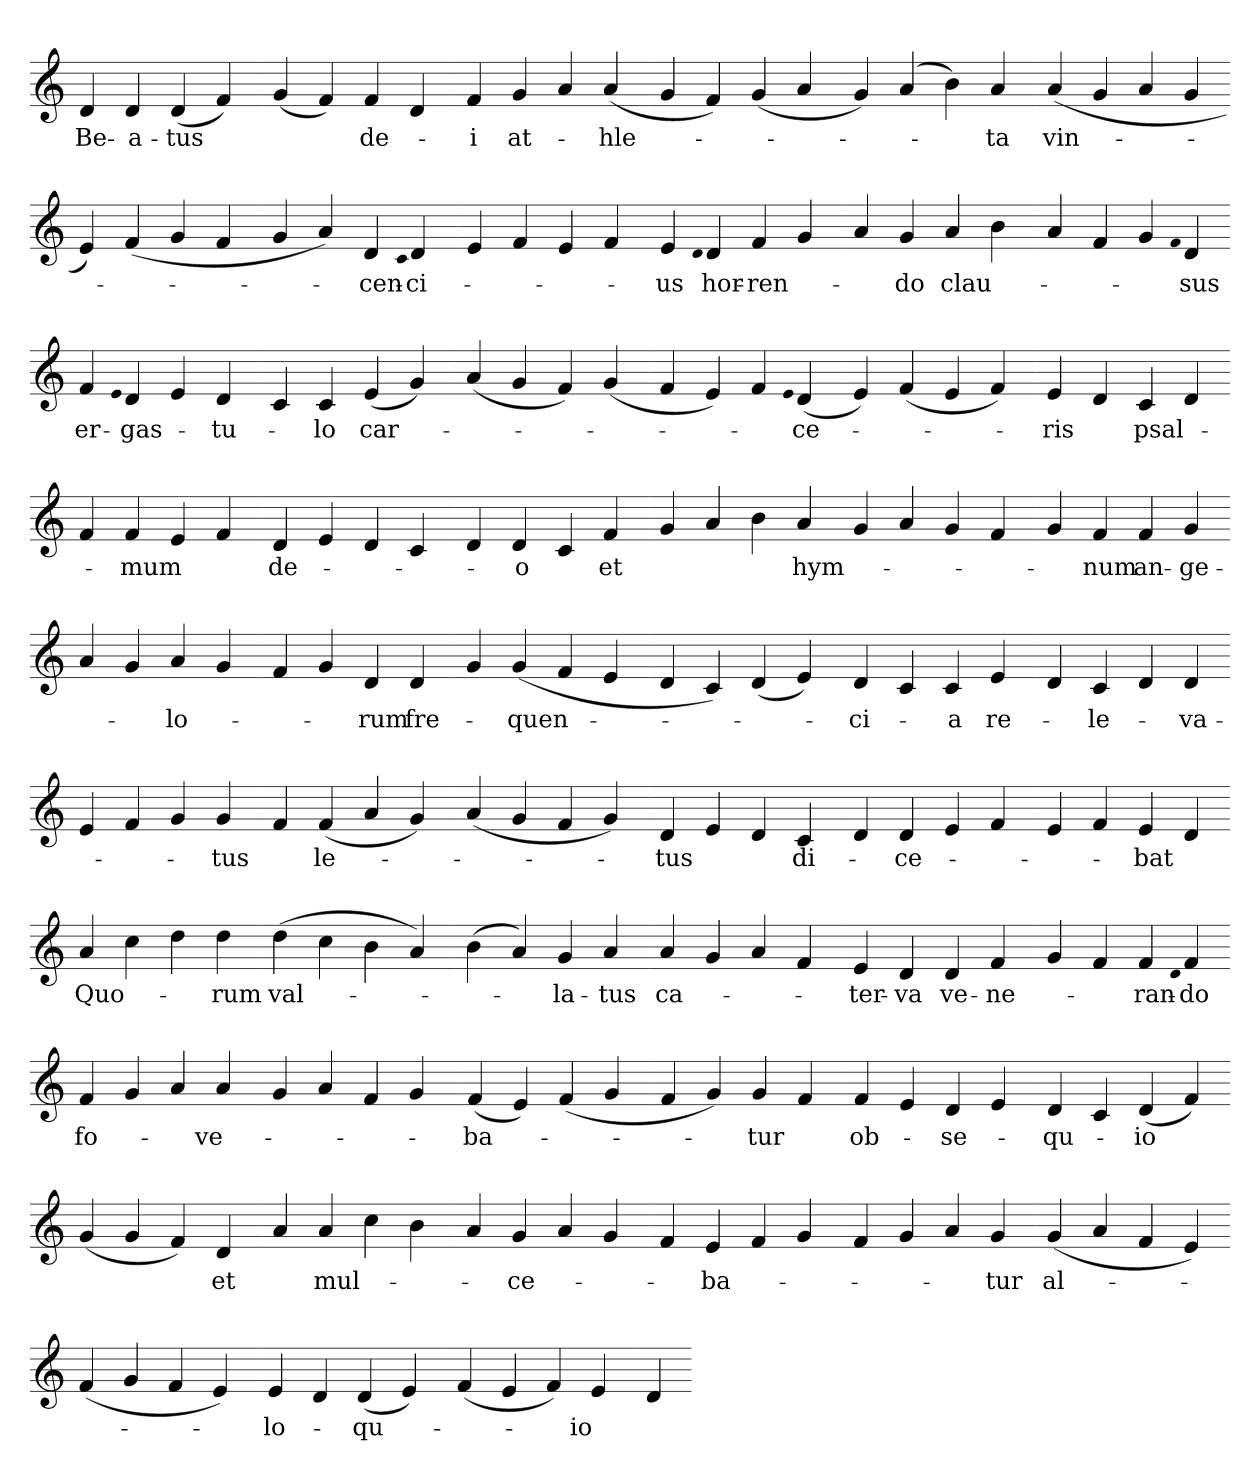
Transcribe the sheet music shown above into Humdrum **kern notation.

**kern	**text
*part1	*part1
*staff1	*staff1
*clefG2	*
=	=
4d	Be-
4d	a-
(>4d	tus
4f)	.
=-	=-
(>4g	.
4f)	.
4f	de-
4d	.
=-	=-
4f	i
4g	at-
4a	.
(>4a	hle-
=-	=-
4g	.
4f)	.
(>4g	.
4a	.
=-	=-
4g)	.
(>4a	.
4b)	.
4a	ta
=-	=-
(>4a	vin-
4g	.
4a	.
4g	.
=-	=-
4e)	.
(>4f	.
4g	.
4f	.
=-	=-
4g	.
4a)	.
4d	cen-
qc	.
4d	ci-
=-	=-
4e	.
4f	.
4e	.
4f	.
=-	=-
4e	us
qd	.
4d	hor-
4f	ren-
4g	.
=-	=-
4a	.
4g	do
4a	clau-
4b	.
=-	=-
4a	.
4f	.
4g	.
qf	.
4d	sus
=-	=-
4f	er-
qe	.
4d	gas-
4e	.
4d	tu-
=-	=-
4c	.
4c	lo
(>4e	car-
4g)	.
=-	=-
(>4a	.
4g	.
4f)	.
(>4g	.
=-	=-
4f	.
4e)	.
(>4f	.
qe	.
(>4d	ce-
=-	=-
4e)	.
(>4f	.
4e	.
4f)	.
=-	=-
4e	ris
4d	.
4c	psal-
4d	.
=-	=-
4f	.
4f	mum
4e	.
4f	.
=-	=-
4d	de-
4e	.
4d	.
4c	.
=-	=-
4d	.
4d	o
4c	.
4f	et
=-	=-
4g	.
4a	.
4b	.
4a	hym-
=-	=-
4g	.
4a	.
4g	.
4f	.
=-	=-
4g	.
4f	num
4f	an-
4g	ge-
=-	=-
4a	.
4g	.
4a	lo-
4g	.
=-	=-
4f	.
4g	.
4d	rum
4d	fre-
=-	=-
4g	.
(>4g	quen-
4f	.
4e	.
=-	=-
4d	.
4c)	.
(>4d	.
4e)	.
=-	=-
4d	ci-
4c	.
4c	a
4e	re-
=-	=-
4d	.
4c	le-
4d	.
4d	va-
=-	=-
4e	.
4f	.
4g	.
4g	tus
=-	=-
4f	.
(>4f	le-
4a	.
4g)	.
=-	=-
(>4a	.
4g	.
4f	.
4g)	.
=-	=-
4d	tus
4e	.
4d	.
4c	di-
=-	=-
4d	.
4d	ce-
4e	.
4f	.
=-	=-
4e	.
4f	.
4e	bat
4d	.
=-	=-
4a	Quo-
4cc	.
4dd	.
4dd	rum
=-	=-
(>4dd	val-
4cc	.
4b	.
4a)	.
=-	=-
(>4b	.
4a)	.
4g	la-
4a	tus
=-	=-
4a	ca-
4g	.
4a	.
4f	.
=-	=-
4e	ter-
4d	va
4d	ve-
4f	ne-
=-	=-
4g	.
4f	.
4f	ran-
qd	.
4f	do
=-	=-
4f	fo-
4g	.
4a	.
4a	ve-
=-	=-
4g	.
4a	.
4f	.
4g	.
=-	=-
(>4f	ba-
4e)	.
(>4f	.
4g	.
=-	=-
4f	.
4g)	.
4g	tur
4f	.
=-	=-
4f	ob-
4e	.
4d	se-
4e	.
=-	=-
4d	qu-
4c	.
(>4d	io
4f)	.
=-	=-
(>4g	.
4g	.
4f)	.
4d	et
=-	=-
4a	.
4a	mul-
4cc	.
4b	.
=-	=-
4a	.
4g	ce-
4a	.
4g	.
=-	=-
4f	.
4e	ba-
4f	.
4g	.
=-	=-
4f	.
4g	.
4a	.
4g	tur
=-	=-
(>4g	al-
4a	.
4f	.
4e)	.
=-	=-
(>4f	.
4g	.
4f	.
4e)	.
=-	=-
4e	lo-
4d	.
(>4d	qu-
4e)	.
=-	=-
(>4f	.
4e	.
4f)	.
4e	io
=-	=-
4d	.
=-	=-
*-	*-
